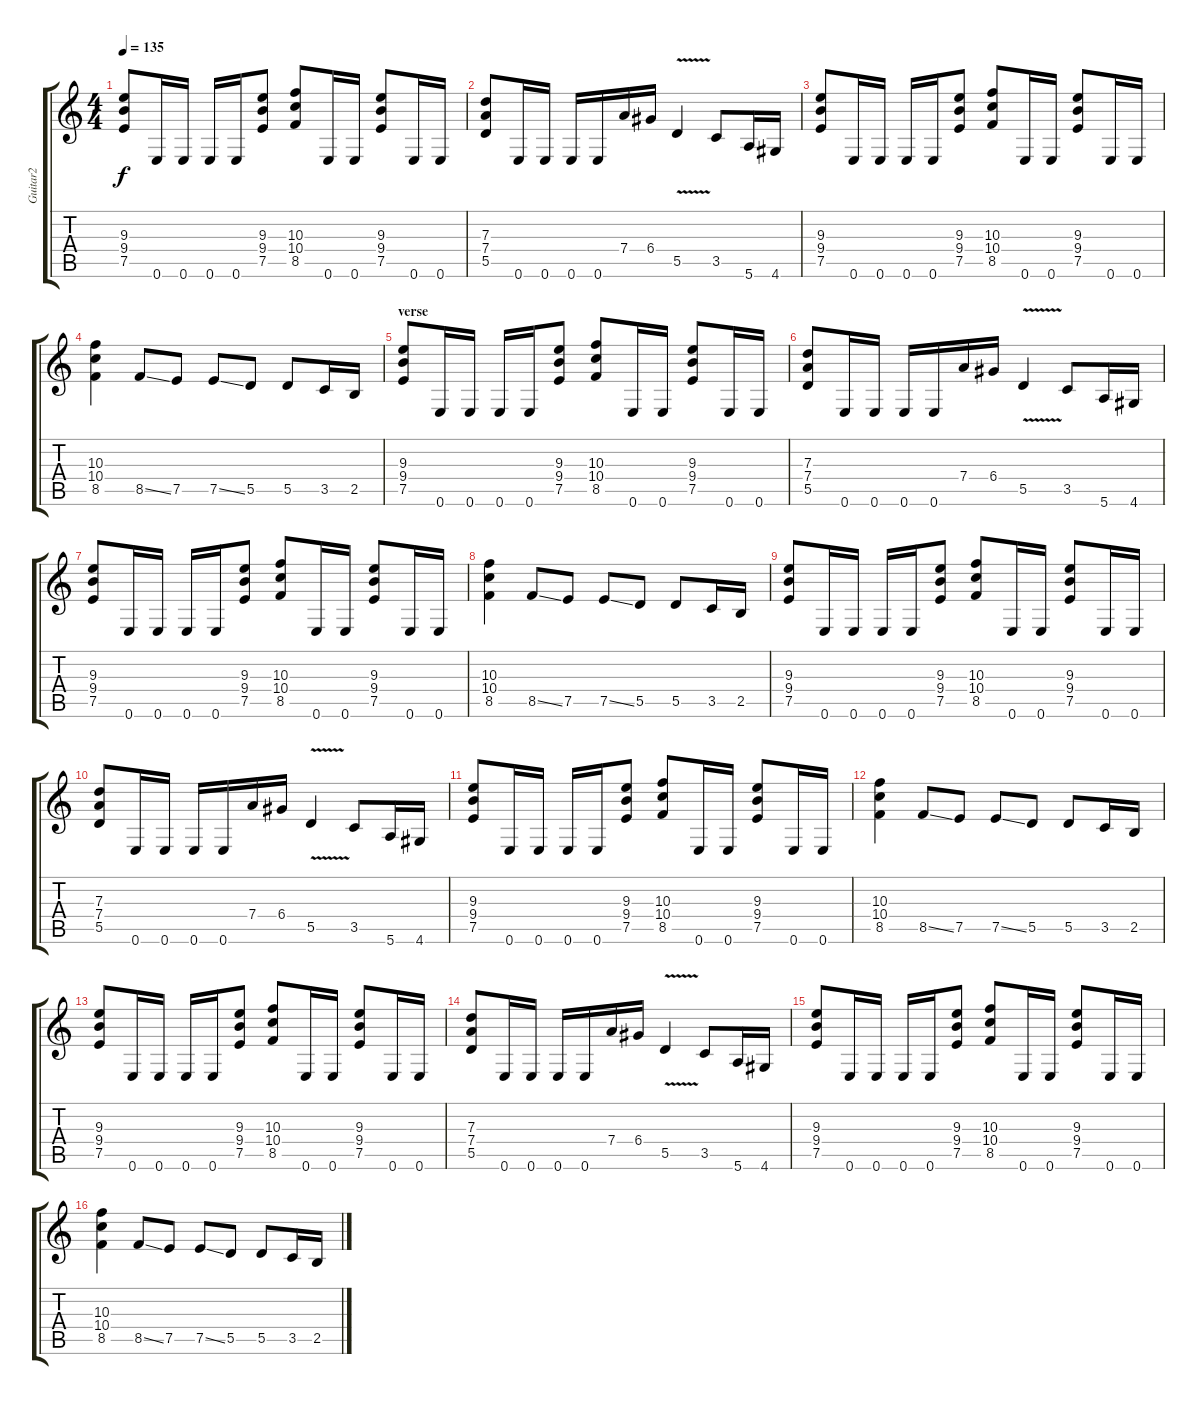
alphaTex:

\track ("Guitar2" "Guitar2") {instrument overdrivenguitar}
\staff {score tabs}
\tuning (E4 B3 G3 D3 A2 E2) {hide}
\ts (4 4)
\tempo 135
\clef g2
\ks c
(9.3 9.4 7.5).8{dy f} 0.6.16 0.6.16 0.6.16 0.6.16 (9.3 9.4 7.5).8 (10.3 10.4 8.5).8 0.6.16 0.6.16 (9.3 9.4 7.5).8 0.6.16 0.6.16 |
(7.3 7.4 5.5).8 0.6.16 0.6.16 0.6.16 0.6.16 7.4.16 6.4.16 5.5{v}.4 3.5.8 5.6.16 4.6.16 |
(9.3 9.4 7.5).8 0.6.16 0.6.16 0.6.16 0.6.16 (9.3 9.4 7.5).8 (10.3 10.4 8.5).8 0.6.16 0.6.16 (9.3 9.4 7.5).8 0.6.16 0.6.16 |
(10.3 10.4 8.5).4 8.5{ss}.8 7.5.8 7.5{ss}.8 5.5.8 5.5.8 3.5.16 2.5.16 |
\section ("" "verse")
(9.3 9.4 7.5).8 0.6.16 0.6.16 0.6.16 0.6.16 (9.3 9.4 7.5).8 (10.3 10.4 8.5).8 0.6.16 0.6.16 (9.3 9.4 7.5).8 0.6.16 0.6.16 |
(7.3 7.4 5.5).8 0.6.16 0.6.16 0.6.16 0.6.16 7.4.16 6.4.16 5.5{v}.4 3.5.8 5.6.16 4.6.16 |
(9.3 9.4 7.5).8 0.6.16 0.6.16 0.6.16 0.6.16 (9.3 9.4 7.5).8 (10.3 10.4 8.5).8 0.6.16 0.6.16 (9.3 9.4 7.5).8 0.6.16 0.6.16 |
(10.3 10.4 8.5).4 8.5{ss}.8 7.5.8 7.5{ss}.8 5.5.8 5.5.8 3.5.16 2.5.16 |
(9.3 9.4 7.5).8 0.6.16 0.6.16 0.6.16 0.6.16 (9.3 9.4 7.5).8 (10.3 10.4 8.5).8 0.6.16 0.6.16 (9.3 9.4 7.5).8 0.6.16 0.6.16 |
(7.3 7.4 5.5).8 0.6.16 0.6.16 0.6.16 0.6.16 7.4.16 6.4.16 5.5{v}.4 3.5.8 5.6.16 4.6.16 |
(9.3 9.4 7.5).8 0.6.16 0.6.16 0.6.16 0.6.16 (9.3 9.4 7.5).8 (10.3 10.4 8.5).8 0.6.16 0.6.16 (9.3 9.4 7.5).8 0.6.16 0.6.16 |
(10.3 10.4 8.5).4 8.5{ss}.8 7.5.8 7.5{ss}.8 5.5.8 5.5.8 3.5.16 2.5.16 |
(9.3 9.4 7.5).8 0.6.16 0.6.16 0.6.16 0.6.16 (9.3 9.4 7.5).8 (10.3 10.4 8.5).8 0.6.16 0.6.16 (9.3 9.4 7.5).8 0.6.16 0.6.16 |
(7.3 7.4 5.5).8 0.6.16 0.6.16 0.6.16 0.6.16 7.4.16 6.4.16 5.5{v}.4 3.5.8 5.6.16 4.6.16 |
(9.3 9.4 7.5).8 0.6.16 0.6.16 0.6.16 0.6.16 (9.3 9.4 7.5).8 (10.3 10.4 8.5).8 0.6.16 0.6.16 (9.3 9.4 7.5).8 0.6.16 0.6.16 |
(10.3 10.4 8.5).4 8.5{ss}.8 7.5.8 7.5{ss}.8 5.5.8 5.5.8 3.5.16 2.5.16
